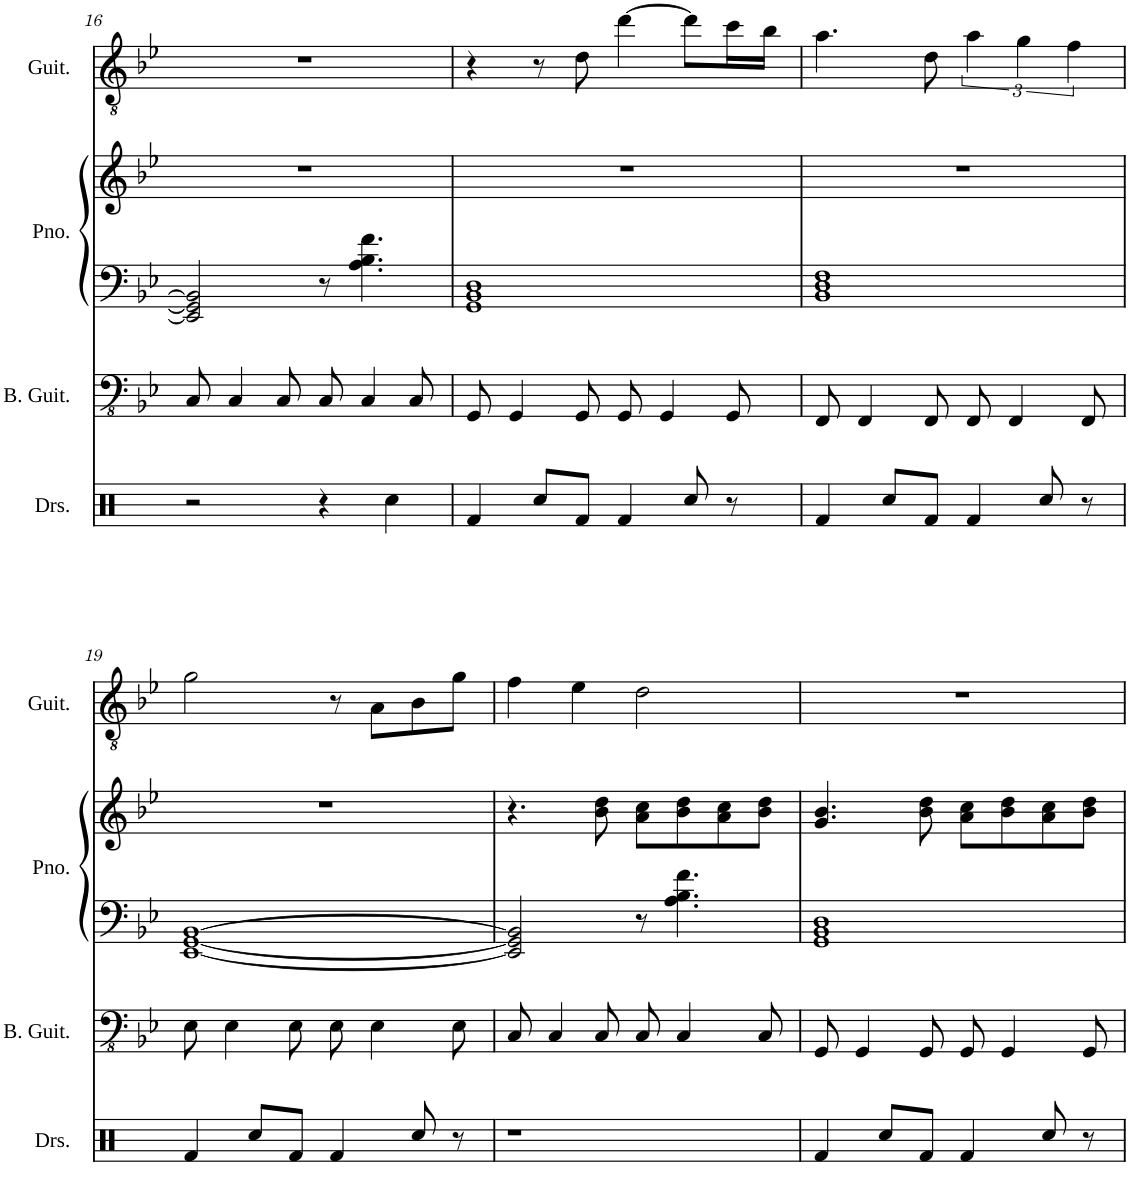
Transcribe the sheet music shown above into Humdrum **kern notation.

**kern	**kern	**kern	**kern	**kern
*part4	*part3	*part2	*part2	*part1
*staff5	*staff4	*staff3	*staff2	*staff1
*I"Drumset	*I"Bass Guitar	*I"Piano	*	*I"Guitar
*I'Drs.	*I'B. Guit.	*I'Pno.	*	*I'Guit.
!!LO:PB:g=z
*clefX	*clefFv4	*clefF4	*clefG2	*clefGv2
*	*	*Trd-7c-12	*Trd-7c-12	*
*k[]	*k[b-e-]	*k[b-e-]	*k[b-e-]	*k[b-e-]
*M4/4	*M4/4	*M4/4	*M4/4	*M4/4
=16	=16	=16	=16	=16
2r	8CC/	2EE-/] 2GG/] 2BB-/]	1r	1r
.	4CC/	.	.	.
.	8CC/	.	.	.
4r	8CC/	8r	.	.
.	4CC/	4.A\ 4.B-\ 4.f\	.	.
4Rcc\	.	.	.	.
.	8CC/	.	.	.
=17	=17	=17	=17	=17
4Rf/	8GGG/	1GG 1BB- 1D	1r	4r
.	4GGG/	.	.	.
8Rcc/L	.	.	.	8r
8Rf/J	8GGG/	.	.	8d\
4Rf/	8GGG/	.	.	[4dd\
.	4GGG/	.	.	.
8Rcc/	.	.	.	8dd\L]
8r	8GGG/	.	.	16cc\L
.	.	.	.	16b-\JJ
=18	=18	=18	=18	=18
4Rf/	8FFF/	1BB- 1D 1F	1r	4.a\
.	4FFF/	.	.	.
8Rcc/L	.	.	.	.
8Rf/J	8FFF/	.	.	8d\
4Rf/	8FFF/	.	.	6a\
.	4FFF/	.	.	.
.	.	.	.	6g\
8Rcc/	.	.	.	.
.	.	.	.	6f\
8r	8FFF/	.	.	.
!!LO:LB:g=z
=19	=19	=19	=19	=19
4Rf/	8EE-\	[1EE- [1GG [1BB-	1r	2g\
.	4EE-\	.	.	.
8Rcc/L	.	.	.	.
8Rf/J	8EE-\	.	.	.
4Rf/	8EE-\	.	.	8r
.	4EE-\	.	.	8A\L
8Rcc/	.	.	.	8B-\
8r	8EE-\	.	.	8g\J
=20	=20	=20	=20	=20
1r	8CC/	2EE-/] 2GG/] 2BB-/]	4.r	4f\
.	4CC/	.	.	.
.	.	.	.	4e-\
.	8CC/	.	8b-\ 8dd\	.
.	8CC/	8r	8a\ 8cc\L	2d\
.	4CC/	4.A\ 4.B-\ 4.f\	8b-\ 8dd\	.
.	.	.	8a\ 8cc\	.
.	8CC/	.	8b-\ 8dd\J	.
=21	=21	=21	=21	=21
4Rf/	8GGG/	1GG 1BB- 1D	4.g/ 4.b-/	1r
.	4GGG/	.	.	.
8Rcc/L	.	.	.	.
8Rf/J	8GGG/	.	8b-\ 8dd\	.
4Rf/	8GGG/	.	8a\ 8cc\L	.
.	4GGG/	.	8b-\ 8dd\	.
8Rcc/	.	.	8a\ 8cc\	.
8r	8GGG/	.	8b-\ 8dd\J	.
=	=	=	=	=
*-	*-	*-	*-	*-
